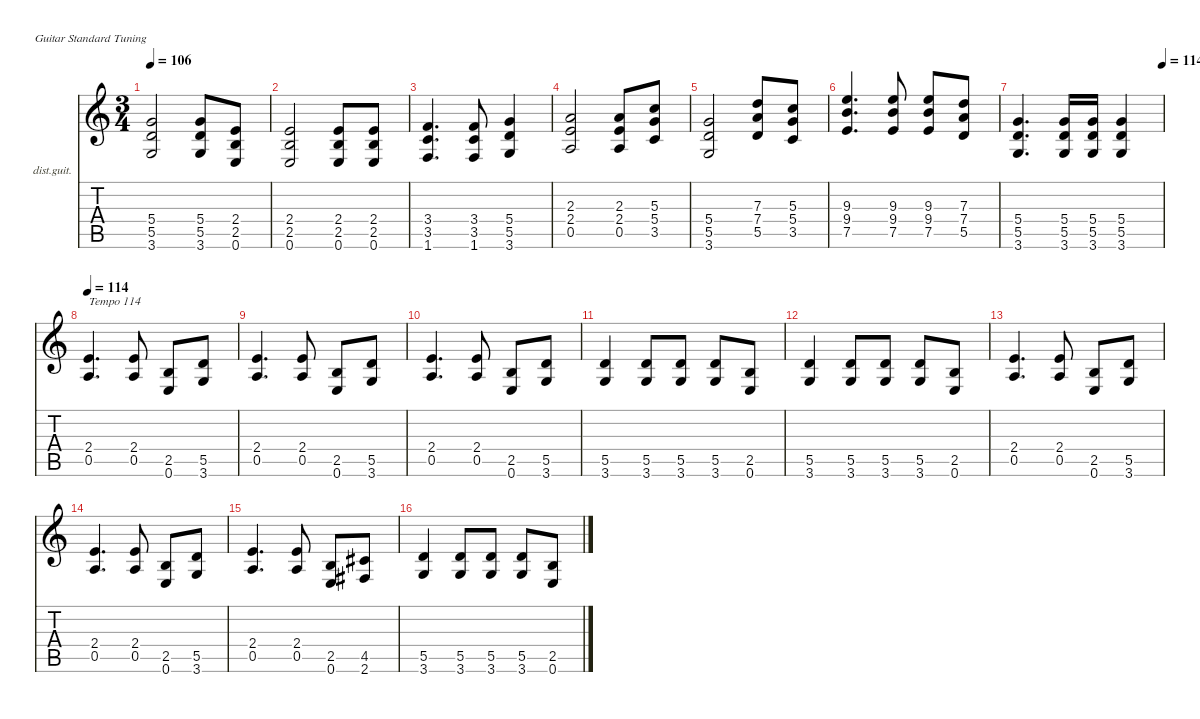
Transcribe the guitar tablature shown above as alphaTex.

\defaultSystemsLayout 4
\hideDynamics
\bracketExtendMode nobrackets
\firstSystemTrackNameOrientation horizontal
\otherSystemsTrackNameOrientation horizontal
\track ("Kirk Hammet" "dist.guit.") {instrument distortionguitar}
\staff {score tabs}
\tuning (E4 B3 G3 D3 A2 E2)
\ts (3 4)
\tempo 106
\clef g2
\ks c
(5.4 5.5 3.6).2{dy f beam Up} (5.4 5.5 3.6).8{beam Up} (2.4 2.5 0.6).8{beam Up} |
(2.4 2.5 0.6).2{beam Up} (2.4 2.5 0.6).8{beam Up} (2.4 2.5 0.6).8{beam Up} |
(3.4 3.5 1.6).4{d beam Up} (3.4 3.5 1.6).8{beam Up} (5.4 5.5 3.6).4{beam Up} |
(2.3 2.4 0.5).2{beam Up} (2.3 2.4 0.5).8{beam Up} (5.3 5.4 3.5).8{beam Up} |
(5.4 5.5 3.6).2{beam Up} (7.3 7.4 5.5).8{beam Up} (5.3 5.4 3.5).8{beam Up} |
(9.3 9.4 7.5).4{d beam Up} (9.3 9.4 7.5).8{beam Up} (9.3 9.4 7.5).8{beam Up} (7.3 7.4 5.5).8{beam Up} |
\tempo (114 1)
(5.4 5.5 3.6).4{d beam Up} (5.4 5.5 3.6).16{beam Up} (5.4 5.5 3.6).16{beam Up} (5.4 5.5 3.6).4{beam Up} |
\tempo 114
(2.4 0.5).4{d txt "Tempo 114" beam Up} (2.4 0.5).8{beam Up} (2.5 0.6).8{beam Up} (5.5 3.6).8{beam Up} |
(2.4 0.5).4{d beam Up} (2.4 0.5).8{beam Up} (2.5 0.6).8{beam Up} (5.5 3.6).8{beam Up} |
(2.4 0.5).4{d beam Up} (2.4 0.5).8{beam Up} (2.5 0.6).8{beam Up} (5.5 3.6).8{beam Up} |
(5.5 3.6).4{beam Up} (5.5 3.6).8{beam Up} (5.5 3.6).8{beam Up} (5.5 3.6).8{beam Up} (2.5 0.6).8{beam Up} |
(5.5 3.6).4{beam Up} (5.5 3.6).8{beam Up} (5.5 3.6).8{beam Up} (5.5 3.6).8{beam Up} (2.5 0.6).8{beam Up} |
(2.4 0.5).4{d beam Up} (2.4 0.5).8{beam Up} (2.5 0.6).8{beam Up} (5.5 3.6).8{beam Up} |
(2.4 0.5).4{d beam Up} (2.4 0.5).8{beam Up} (2.5 0.6).8{beam Up} (5.5 3.6).8{beam Up} |
(2.4 0.5).4{d beam Up} (2.4 0.5).8{beam Up} (2.5 0.6).8{beam Up} (4.5{acc #} 2.6{acc #}).8{beam Up} |
(5.5 3.6).4{beam Up} (5.5 3.6).8{beam Up} (5.5 3.6).8{beam Up} (5.5 3.6).8{beam Up} (2.5 0.6).8{beam Up}
